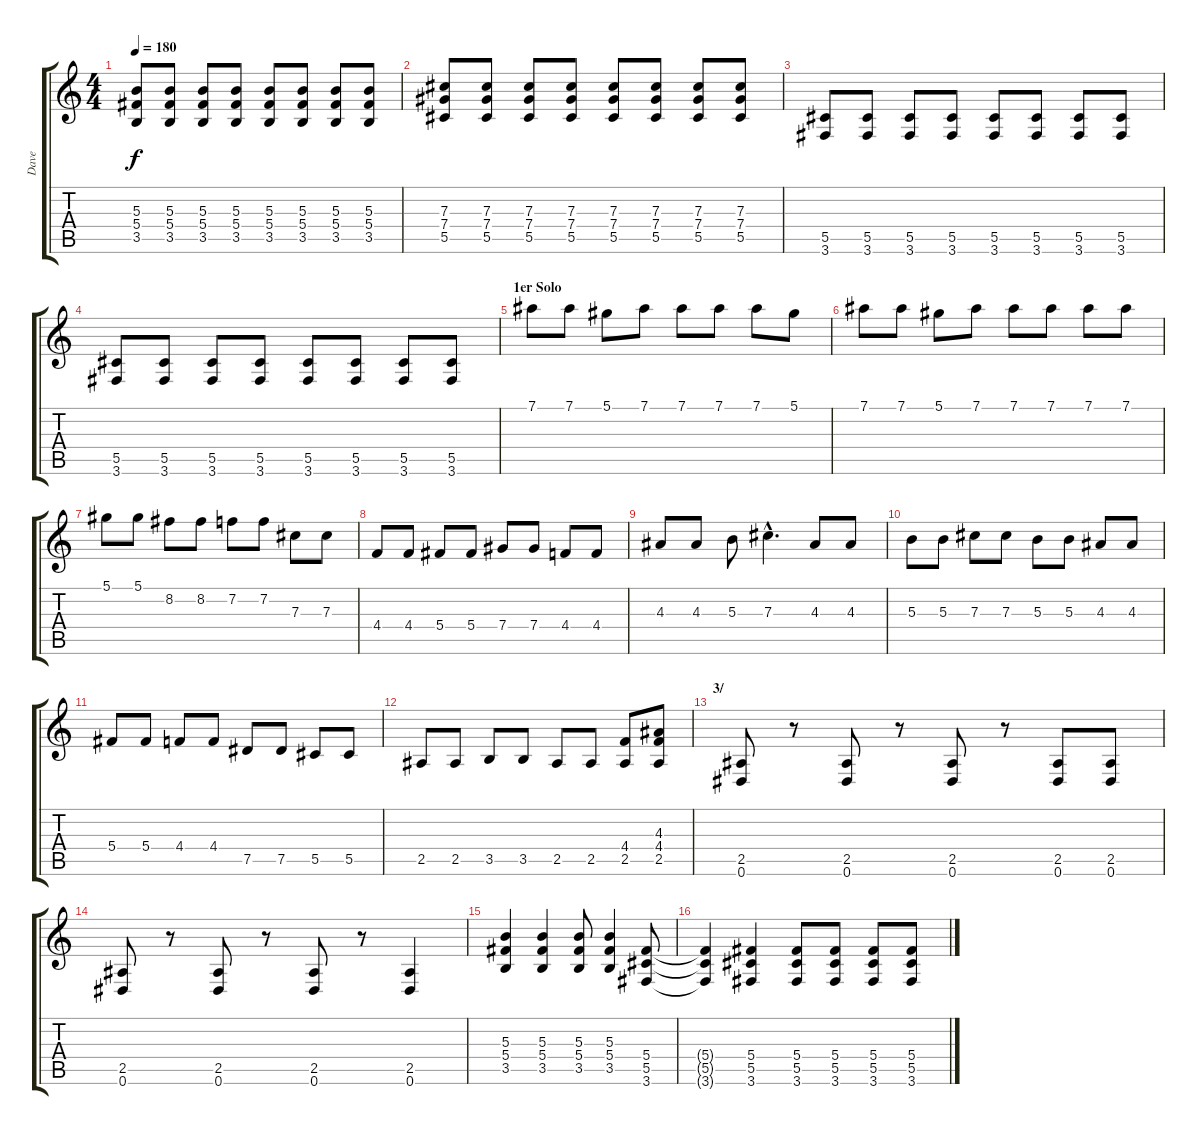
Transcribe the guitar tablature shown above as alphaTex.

\track ("Dave" "Dave") {instrument overdrivenguitar}
\staff {score tabs}
\tuning (Eb4 Bb3 Gb3 Db3 Ab2 Eb2) {hide}
\ts (4 4)
\tempo 180
\clef g2
\ks c
(5.3 5.4 3.5).8{dy f} (5.3 5.4 3.5).8 (5.3 5.4 3.5).8 (5.3 5.4 3.5).8 (5.3 5.4 3.5).8 (5.3 5.4 3.5).8 (5.3 5.4 3.5).8 (5.3 5.4 3.5).8 |
(7.3 7.4 5.5).8 (7.3 7.4 5.5).8 (7.3 7.4 5.5).8 (7.3 7.4 5.5).8 (7.3 7.4 5.5).8 (7.3 7.4 5.5).8 (7.3 7.4 5.5).8 (7.3 7.4 5.5).8 |
(5.5 3.6).8 (5.5 3.6).8 (5.5 3.6).8 (5.5 3.6).8 (5.5 3.6).8 (5.5 3.6).8 (5.5 3.6).8 (5.5 3.6).8 |
(5.5 3.6).8 (5.5 3.6).8 (5.5 3.6).8 (5.5 3.6).8 (5.5 3.6).8 (5.5 3.6).8 (5.5 3.6).8 (5.5 3.6).8 |
\section ("" "1er Solo")
7.1.8 7.1.8 5.1.8 7.1.8 7.1.8 7.1.8 7.1.8 5.1.8 |
7.1.8 7.1.8 5.1.8 7.1.8 7.1.8 7.1.8 7.1.8 7.1.8 |
5.1.8 5.1.8 8.2.8 8.2.8 7.2.8 7.2.8 7.3.8 7.3.8 |
4.4.8 4.4.8 5.4.8 5.4.8 7.4.8 7.4.8 4.4.8 4.4.8 |
4.3.8 4.3.8 5.3.8 7.3{hac}.4{d} 4.3.8 4.3.8 |
5.3.8 5.3.8 7.3.8 7.3.8 5.3.8 5.3.8 4.3.8 4.3.8 |
5.4.8 5.4.8 4.4.8 4.4.8 7.5.8 7.5.8 5.5.8 5.5.8 |
2.5.8 2.5.8 3.5.8 3.5.8 2.5.8 2.5.8 (4.4 2.5).8 (4.3 4.4 2.5).8 |
\section ("" "3/")
(2.5 0.6).8 r.8 (2.5 0.6).8 r.8 (2.5 0.6).8 r.8 (2.5 0.6).8 (2.5 0.6).8 |
(2.5 0.6).8 r.8 (2.5 0.6).8 r.8 (2.5 0.6).8 r.8 (2.5 0.6).4 |
(5.3 5.4 3.5).4 (5.3 5.4 3.5).4 (5.3 5.4 3.5).8 (5.3 5.4 3.5).4 (5.4 5.5 3.6).8 |
(5.4{t} 5.5{t} 3.6{t}).4 (5.4 5.5 3.6).4 (5.4 5.5 3.6).8 (5.4 5.5 3.6).8 (5.4 5.5 3.6).8 (5.4 5.5 3.6).8
